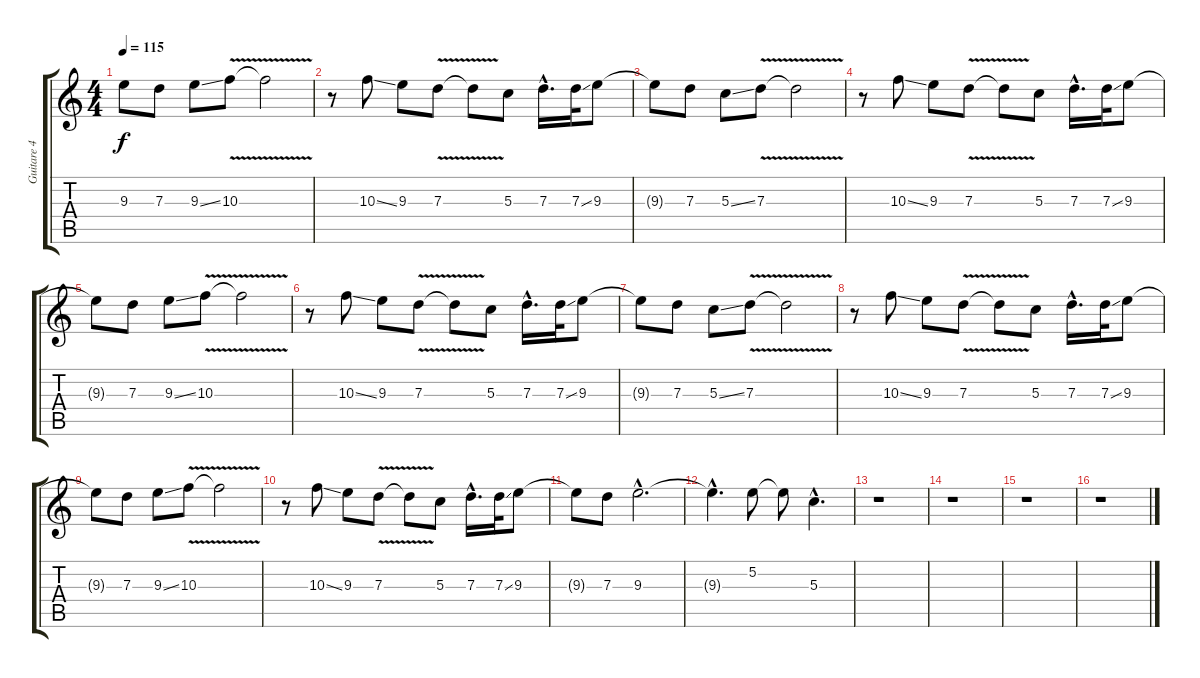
\track ("Guitare 4" "Guitare 4") {instrument electricguitarjazz}
\staff {score tabs}
\tuning (E4 B3 G3 D3 A2 E2) {hide}
\ts (4 4)
\tempo 115
\clef g2
\ks c
9.3{t}.8{dy f} 7.3.8 9.3{ss}.8 10.3{v}.8 10.3{t}.2 |
r.8 10.3{ss}.8 9.3.8 7.3{v}.8 7.3{t}.8 5.3.8 7.3{hac}.16{d} 7.3{ss}.32 9.3.8 |
9.3{t}.8 7.3.8 5.3{ss}.8 7.3{v}.8 7.3{t}.2 |
r.8 10.3{ss}.8 9.3.8 7.3{v}.8 7.3{t}.8 5.3.8 7.3{hac}.16{d} 7.3{ss}.32 9.3.8 |
9.3{t}.8 7.3.8 9.3{ss}.8 10.3{v}.8 10.3{t}.2 |
r.8 10.3{ss}.8 9.3.8 7.3{v}.8 7.3{t}.8 5.3.8 7.3{hac}.16{d} 7.3{ss}.32 9.3.8 |
9.3{t}.8 7.3.8 5.3{ss}.8 7.3{v}.8 7.3{t}.2 |
r.8 10.3{ss}.8 9.3.8 7.3{v}.8 7.3{t}.8 5.3.8 7.3{hac}.16{d} 7.3{ss}.32 9.3.8 |
9.3{t}.8 7.3.8 9.3{ss}.8 10.3{v}.8 10.3{t}.2 |
r.8 10.3{ss}.8 9.3.8 7.3{v}.8 7.3{t}.8 5.3.8 7.3{hac}.16{d} 7.3{ss}.32 9.3.8 |
9.3{t}.8 7.3.8 9.3{hac}.2{d} |
9.3{hac t}.4{d} 5.2.8 5.2{t}.8 5.3{hac}.4{d} |
r.1 |
r.1 |
r.1 |
r.1
